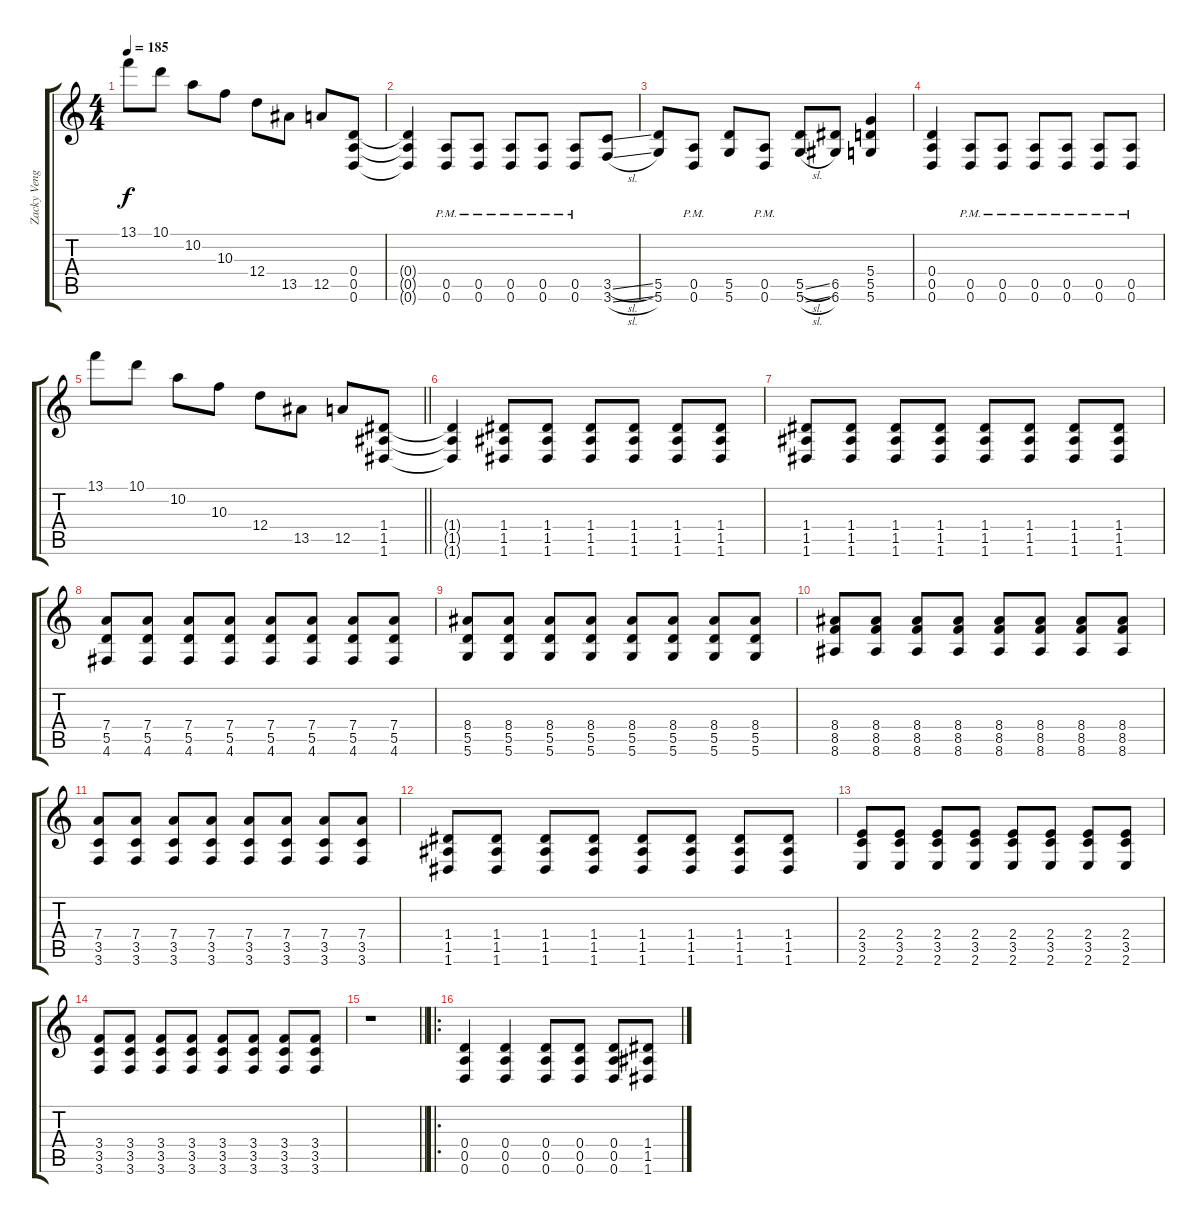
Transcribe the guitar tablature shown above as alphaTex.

\track ("Zacky Vengance" "Zacky Veng") {instrument distortionguitar}
\staff {score tabs}
\tuning (E4 B3 G3 D3 A2 D2) {hide}
\ts (4 4)
\tempo 185
\clef g2
\ks c
13.1.8{dy f} 10.1.8 10.2.8 10.3.8 12.4.8 13.5.8 12.5.8 (0.4 0.5 0.6).8 |
(0.4{t} 0.5{t} 0.6{t}).4 (0.5{pm} 0.6{pm}).8 (0.5{pm} 0.6{pm}).8 (0.5{pm} 0.6{pm}).8 (0.5{pm} 0.6{pm}).8 (0.5{pm} 0.6{pm}).8 (3.5{sl} 3.6{sl}).8 |
(5.5 5.6).8{beam Up} (0.5{pm} 0.6{pm}).8{beam Up} (5.5 5.6).8 (0.5{pm} 0.6{pm}).8 (5.5{sl} 5.6{sl}).8 (6.5 6.6).8 (5.4 5.5 5.6).4 |
(0.4 0.5 0.6).4 (0.5{pm} 0.6{pm}).8 (0.5{pm} 0.6{pm}).8 (0.5{pm} 0.6{pm}).8 (0.5{pm} 0.6{pm}).8 (0.5{pm} 0.6{pm}).8 (0.5{pm} 0.6{pm}).8 |
\barLineRight lightlight
13.1.8 10.1.8 10.2.8 10.3.8 12.4.8 13.5.8 12.5.8 (1.4 1.5 1.6).8 |
(1.4{t} 1.5{t} 1.6{t}).4 (1.4 1.5 1.6).8 (1.4 1.5 1.6).8 (1.4 1.5 1.6).8 (1.4 1.5 1.6).8 (1.4 1.5 1.6).8 (1.4 1.5 1.6).8 |
(1.4 1.5 1.6).8 (1.4 1.5 1.6).8 (1.4 1.5 1.6).8 (1.4 1.5 1.6).8 (1.4 1.5 1.6).8 (1.4 1.5 1.6).8 (1.4 1.5 1.6).8 (1.4 1.5 1.6).8 |
(7.4 5.5 4.6).8 (7.4 5.5 4.6).8 (7.4 5.5 4.6).8 (7.4 5.5 4.6).8 (7.4 5.5 4.6).8 (7.4 5.5 4.6).8 (7.4 5.5 4.6).8 (7.4 5.5 4.6).8 |
(8.4 5.5 5.6).8 (8.4 5.5 5.6).8 (8.4 5.5 5.6).8 (8.4 5.5 5.6).8 (8.4 5.5 5.6).8 (8.4 5.5 5.6).8 (8.4 5.5 5.6).8 (8.4 5.5 5.6).8 |
(8.4 8.5 8.6).8 (8.4 8.5 8.6).8 (8.4 8.5 8.6).8 (8.4 8.5 8.6).8 (8.4 8.5 8.6).8 (8.4 8.5 8.6).8 (8.4 8.5 8.6).8 (8.4 8.5 8.6).8 |
(7.4 3.5 3.6).8 (7.4 3.5 3.6).8 (7.4 3.5 3.6).8 (7.4 3.5 3.6).8 (7.4 3.5 3.6).8 (7.4 3.5 3.6).8 (7.4 3.5 3.6).8 (7.4 3.5 3.6).8 |
(1.4 1.5 1.6).8 (1.4 1.5 1.6).8 (1.4 1.5 1.6).8 (1.4 1.5 1.6).8 (1.4 1.5 1.6).8 (1.4 1.5 1.6).8 (1.4 1.5 1.6).8 (1.4 1.5 1.6).8 |
(2.4 3.5 2.6).8 (2.4 3.5 2.6).8 (2.4 3.5 2.6).8 (2.4 3.5 2.6).8 (2.4 3.5 2.6).8 (2.4 3.5 2.6).8 (2.4 3.5 2.6).8 (2.4 3.5 2.6).8 |
(3.4 3.5 3.6).8 (3.4 3.5 3.6).8 (3.4 3.5 3.6).8 (3.4 3.5 3.6).8 (3.4 3.5 3.6).8 (3.4 3.5 3.6).8 (3.4 3.5 3.6).8 (3.4 3.5 3.6).8 |
\barLineRight lightlight
r.1 |
\ro
(0.4 0.5 0.6).4 (0.4 0.5 0.6).4 (0.4 0.5 0.6).8 (0.4 0.5 0.6).8 (0.4 0.5 0.6).8 (1.4 1.5 1.6).8
